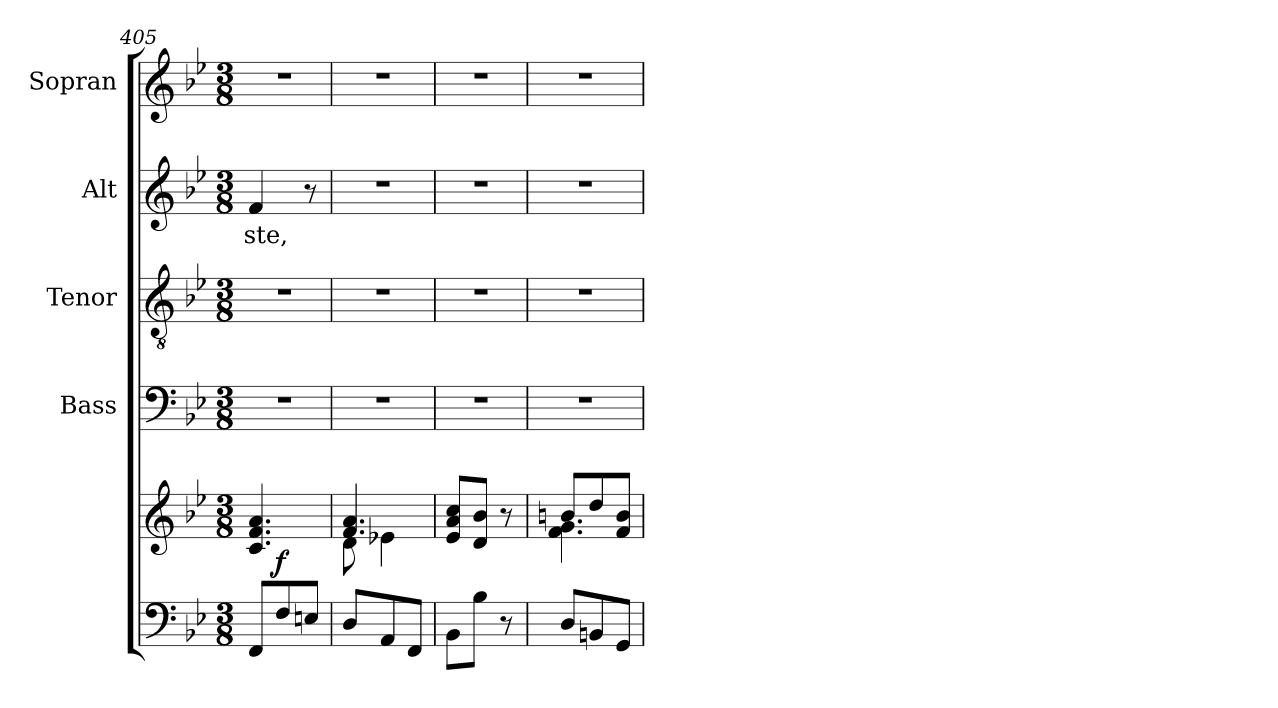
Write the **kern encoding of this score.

**kern	**kern	**dynam	**kern	**kern	**kern	**text	**kern
*part5	*part5	*part5	*part4	*part3	*part2	*part2	*part1
*staff6	*staff5	*staff5/6	*staff4	*staff3	*staff2	*staff2	*staff1
*	*	*	*I"Bass	*I"Tenor	*I"Alt	*	*I"Sopran
*	*	*	*I'B.	*I'T.	*I'A.	*	*I'S.
*clefF4	*clefG2	*	*clefF4	*clefGv2	*clefG2	*	*clefG2
*k[b-e-]	*k[b-e-]	*	*k[b-e-]	*k[b-e-]	*k[b-e-]	*	*k[b-e-]
*B-:	*B-:	*	*B-:	*B-:	*B-:	*	*B-:
*M3/8	*M3/8	*	*M3/8	*M3/8	*M3/8	*	*M3/8
=405	=405	=405	=405	=405	=405	=405	=405
!	!	!	!	!	!	!LO:LY:b	!
8FF/L	4.c/ 4.f/ 4.a/	.	4.r	4.r	4f/	-ste,	4.r
!	!	!LO:DY:a=2	!	!	!	!	!
8F/	.	f	.	.	.	.	.
8En/J	.	.	.	.	8r	.	.
=406	=406	=406	=406	=406	=406	=406	=406
*	*^	*	*	*	*	*	*
8D/L	4.f/ 4.a/	8d\	.	4.r	4.r	4.r	.	4.r
8AA/	.	4e-X\	.	.	.	.	.	.
8FF/J	.	.	.	.	.	.	.	.
*	*v	*v	*	*	*	*	*	*
=407	=407	=407	=407	=407	=407	=407	=407
8BB-\L	8e-/ 8a/ 8cc/L	.	4.r	4.r	4.r	.	4.r
8B-\J	8d/ 8b-/J	.	.	.	.	.	.
8r	8r	.	.	.	.	.	.
=408	=408	=408	=408	=408	=408	=408	=408
*	*^	*	*	*	*	*	*
8D/L	8bn/L	4.f\ 4.g\	.	4.r	4.r	4.r	.	4.r
8BBn/	8dd/	.	.	.	.	.	.	.
8GG/J	8f/ 8b/J	.	.	.	.	.	.	.
*	*v	*v	*	*	*	*	*	*
=	=	=	=	=	=	=	=
*-	*-	*-	*-	*-	*-	*-	*-
